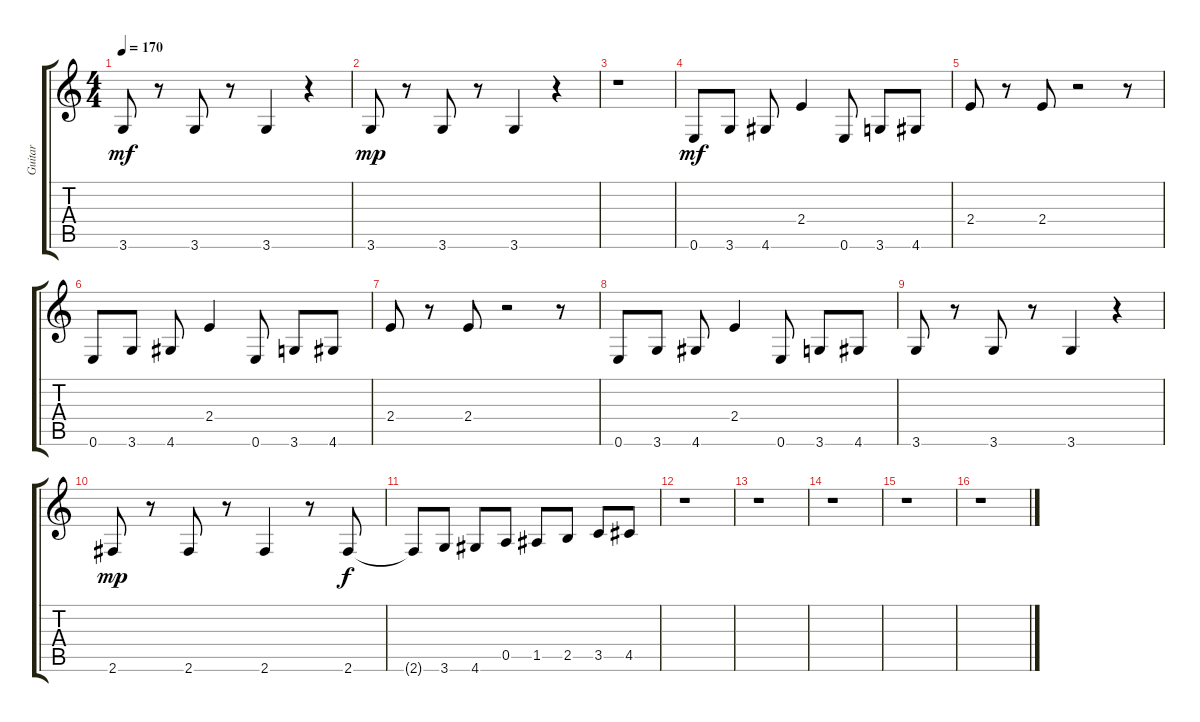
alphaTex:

\track ("Guitar" "Guitar") {instrument overdrivenguitar}
\staff {score tabs}
\tuning (E4 B3 G3 D3 A2 E2) {hide}
\ts (4 4)
\tempo 170
\clef g2
\ks c
3.6.8{dy mf} r.8 3.6.8 r.8 3.6.4 r.4 |
3.6.8{dy mp} r.8 3.6.8 r.8 3.6.4 r.4 |
r.1 |
0.6.8{dy mf} 3.6.8 4.6.8 2.4.4 0.6.8 3.6.8 4.6.8 |
2.4.8 r.8 2.4.8 r.2 r.8 |
0.6.8 3.6.8 4.6.8 2.4.4 0.6.8 3.6.8 4.6.8 |
2.4.8 r.8 2.4.8 r.2 r.8 |
0.6.8 3.6.8 4.6.8 2.4.4 0.6.8 3.6.8 4.6.8 |
3.6.8 r.8 3.6.8 r.8 3.6.4 r.4 |
2.6.8{dy mp} r.8 2.6.8 r.8 2.6.4 r.8 2.6.8{dy f} |
2.6{t}.8 3.6.8 4.6.8 0.5.8 1.5.8 2.5.8 3.5.8 4.5.8 |
r.1 |
r.1 |
r.1 |
r.1 |
r.1
